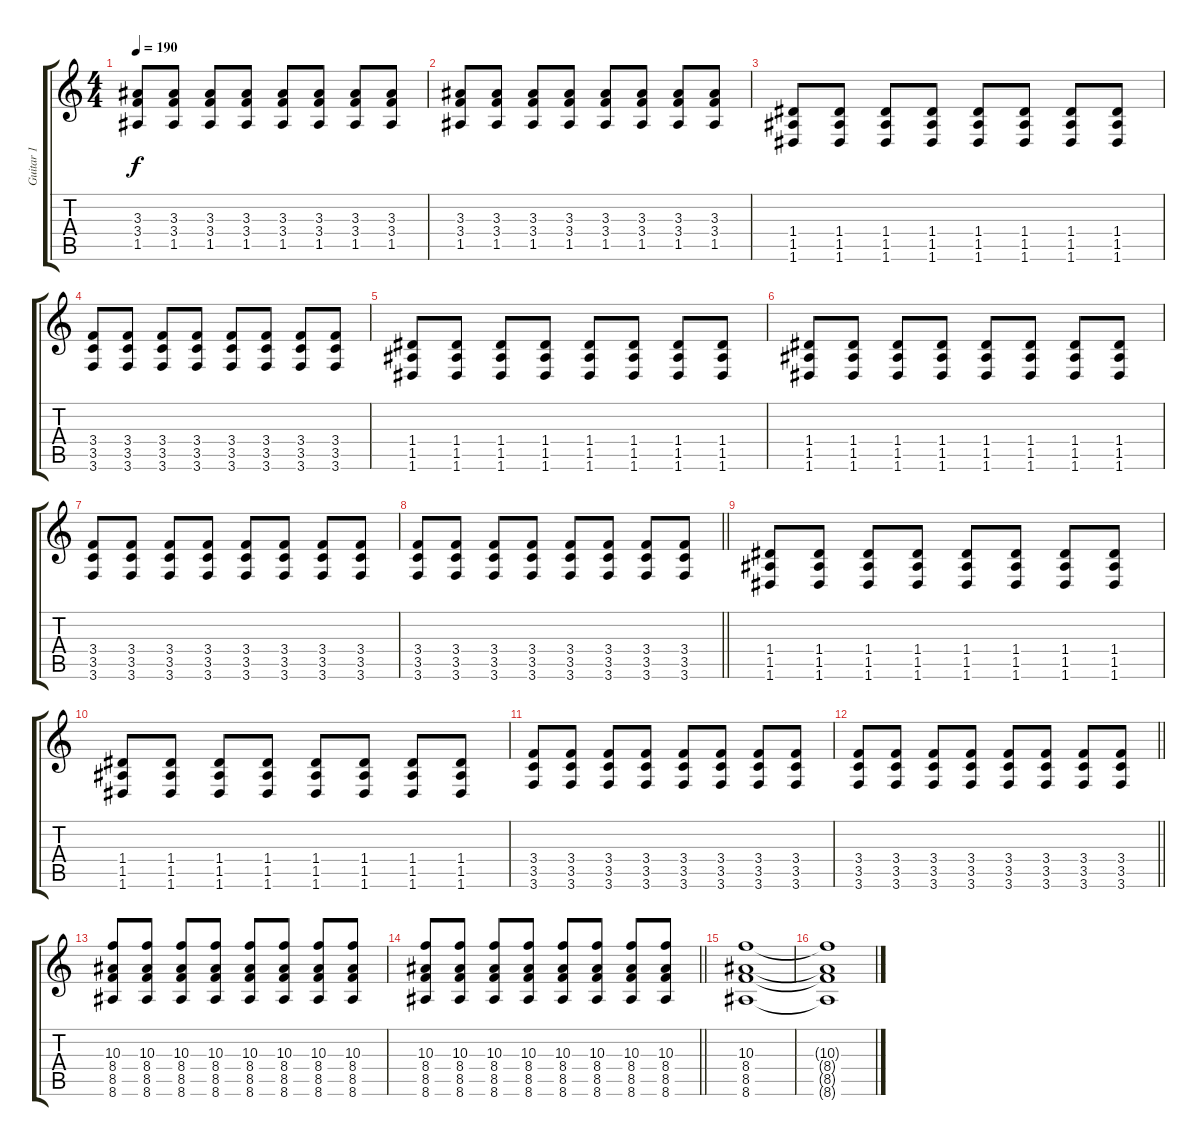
\track ("Guitar 1" "Guitar 1") {instrument distortionguitar}
\staff {score tabs}
\tuning (E4 B3 G3 D3 A2 D2) {hide}
\ts (4 4)
\tempo 190
\clef g2
\ks c
(3.3 3.4 1.5).8{dy f} (3.3 3.4 1.5).8 (3.3 3.4 1.5).8 (3.3 3.4 1.5).8 (3.3 3.4 1.5).8 (3.3 3.4 1.5).8 (3.3 3.4 1.5).8 (3.3 3.4 1.5).8 |
(3.3 3.4 1.5).8 (3.3 3.4 1.5).8 (3.3 3.4 1.5).8 (3.3 3.4 1.5).8 (3.3 3.4 1.5).8 (3.3 3.4 1.5).8 (3.3 3.4 1.5).8 (3.3 3.4 1.5).8 |
(1.4 1.5 1.6).8 (1.4 1.5 1.6).8 (1.4 1.5 1.6).8 (1.4 1.5 1.6).8 (1.4 1.5 1.6).8 (1.4 1.5 1.6).8 (1.4 1.5 1.6).8 (1.4 1.5 1.6).8 |
(3.4 3.5 3.6).8 (3.4 3.5 3.6).8 (3.4 3.5 3.6).8 (3.4 3.5 3.6).8 (3.4 3.5 3.6).8 (3.4 3.5 3.6).8 (3.4 3.5 3.6).8 (3.4 3.5 3.6).8 |
(1.4 1.5 1.6).8 (1.4 1.5 1.6).8 (1.4 1.5 1.6).8 (1.4 1.5 1.6).8 (1.4 1.5 1.6).8 (1.4 1.5 1.6).8 (1.4 1.5 1.6).8 (1.4 1.5 1.6).8 |
(1.4 1.5 1.6).8 (1.4 1.5 1.6).8 (1.4 1.5 1.6).8 (1.4 1.5 1.6).8 (1.4 1.5 1.6).8 (1.4 1.5 1.6).8 (1.4 1.5 1.6).8 (1.4 1.5 1.6).8 |
(3.4 3.5 3.6).8 (3.4 3.5 3.6).8 (3.4 3.5 3.6).8 (3.4 3.5 3.6).8 (3.4 3.5 3.6).8 (3.4 3.5 3.6).8 (3.4 3.5 3.6).8 (3.4 3.5 3.6).8 |
\barLineRight lightlight
(3.4 3.5 3.6).8 (3.4 3.5 3.6).8 (3.4 3.5 3.6).8 (3.4 3.5 3.6).8 (3.4 3.5 3.6).8 (3.4 3.5 3.6).8 (3.4 3.5 3.6).8 (3.4 3.5 3.6).8 |
(1.4 1.5 1.6).8 (1.4 1.5 1.6).8 (1.4 1.5 1.6).8 (1.4 1.5 1.6).8 (1.4 1.5 1.6).8 (1.4 1.5 1.6).8 (1.4 1.5 1.6).8 (1.4 1.5 1.6).8 |
(1.4 1.5 1.6).8 (1.4 1.5 1.6).8 (1.4 1.5 1.6).8 (1.4 1.5 1.6).8 (1.4 1.5 1.6).8 (1.4 1.5 1.6).8 (1.4 1.5 1.6).8 (1.4 1.5 1.6).8 |
(3.4 3.5 3.6).8 (3.4 3.5 3.6).8 (3.4 3.5 3.6).8 (3.4 3.5 3.6).8 (3.4 3.5 3.6).8 (3.4 3.5 3.6).8 (3.4 3.5 3.6).8 (3.4 3.5 3.6).8 |
\barLineRight lightlight
(3.4 3.5 3.6).8 (3.4 3.5 3.6).8 (3.4 3.5 3.6).8 (3.4 3.5 3.6).8 (3.4 3.5 3.6).8 (3.4 3.5 3.6).8 (3.4 3.5 3.6).8 (3.4 3.5 3.6).8 |
(10.3 8.4 8.5 8.6).8 (10.3 8.4 8.5 8.6).8 (10.3 8.4 8.5 8.6).8 (10.3 8.4 8.5 8.6).8 (10.3 8.4 8.5 8.6).8 (10.3 8.4 8.5 8.6).8 (10.3 8.4 8.5 8.6).8 (10.3 8.4 8.5 8.6).8 |
\barLineRight lightlight
(10.3 8.4 8.5 8.6).8 (10.3 8.4 8.5 8.6).8 (10.3 8.4 8.5 8.6).8 (10.3 8.4 8.5 8.6).8 (10.3 8.4 8.5 8.6).8 (10.3 8.4 8.5 8.6).8 (10.3 8.4 8.5 8.6).8 (10.3 8.4 8.5 8.6).8 |
(10.3 8.4 8.5 8.6).1 |
(10.3{t} 8.4{t} 8.5{t} 8.6{t}).1
